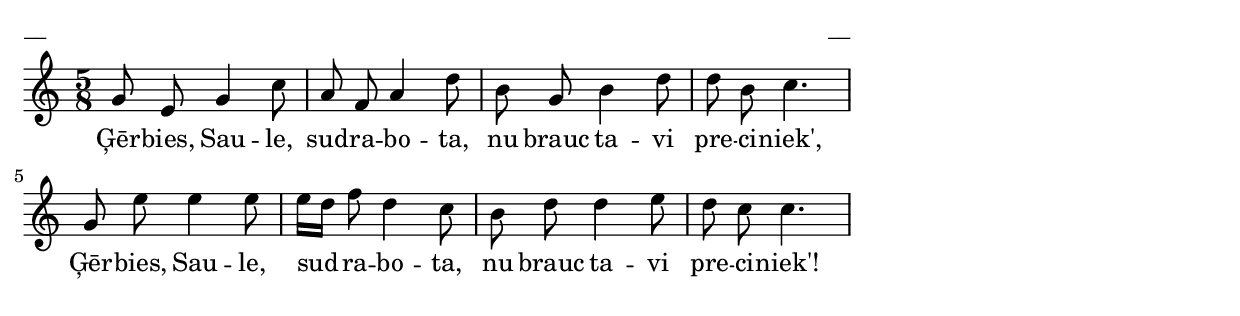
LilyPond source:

\version "2.13.16" 
%\header {
% title = "Ģērbies, Saule, sudrabota"
%}
\paper {
line-width = 14\cm
left-margin = 0.4\cm
between-system-padding = 0.3\cm
between-system-space = 0.3\cm
}
\layout {
indent = #0
ragged-last = ##f
}

voiceA = \relative c' {
\clef "treble"
\key c \major
\time 5/8
g'8 e g4 c8 | a8 f a4 d8 | b8 g b4 d8 | d8 b c4. |
g8 e' e4 e8 | e16[ d] f8 d4 c8 | b8 d d4 e8 | d8 c c4. 
}


lyricA = \lyricmode {
Ģēr -- bies, Sau -- le, sud -- ra -- bo -- ta, nu brauc ta -- vi pre -- ci -- niek',
Ģēr -- bies, Sau -- le, sud -- ra -- bo -- ta, nu brauc ta -- vi pre -- ci -- niek'!
}





fullScore = <<
\new Staff {
<<
\new Voice = "voiceA" { \oneVoice \autoBeamOff \voiceA }
\lyricsto "voiceA" \new Lyrics \lyricA
>>
}
>>

\score {
\fullScore
\header { piece = "__" opus = "__" }
}
\markup { \with-color #(x11-color 'white) \sans \smaller "__" }
\score {
\unfoldRepeats
\fullScore
\midi {
\context { \Staff \remove "Staff_performer" }
\context { \Voice \consists "Staff_performer" }
}
}


